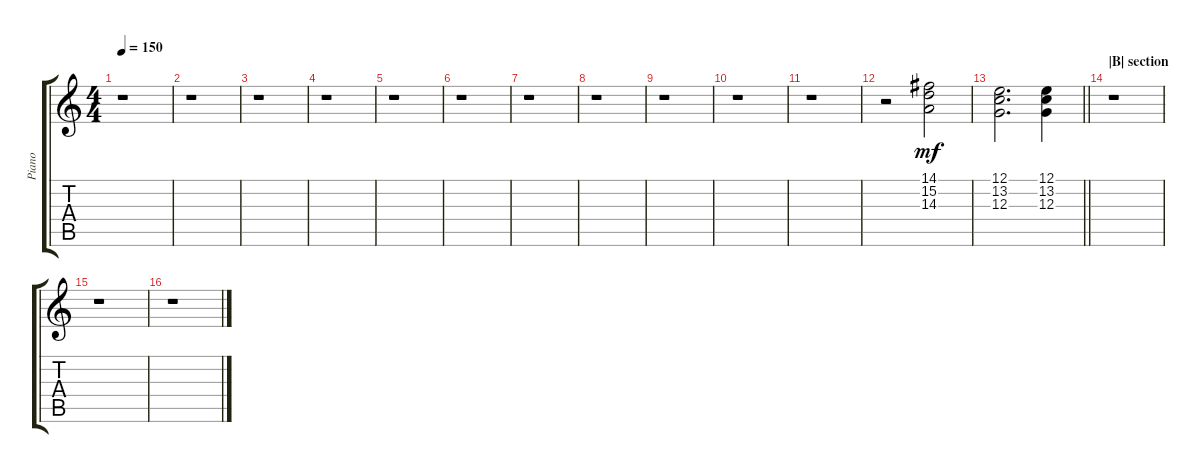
\track ("Piano" "Piano") {instrument acousticgrandpiano}
\staff {score tabs}
\tuning (E4 B3 G3 D3 A2 E2) {hide}
\ts (4 4)
\tempo 150
\clef g2
\ks c
r.1{dy mf} |
r.1 |
r.1 |
r.1 |
r.1 |
r.1 |
r.1 |
r.1 |
r.1 |
r.1 |
r.1 |
r.2 (14.1 15.2 14.3).2 |
\barLineRight lightlight
(12.1 13.2 12.3).2{d} (12.1 13.2 12.3).4 |
\section ("" "|B| section")
r.1 |
r.1 |
r.1
